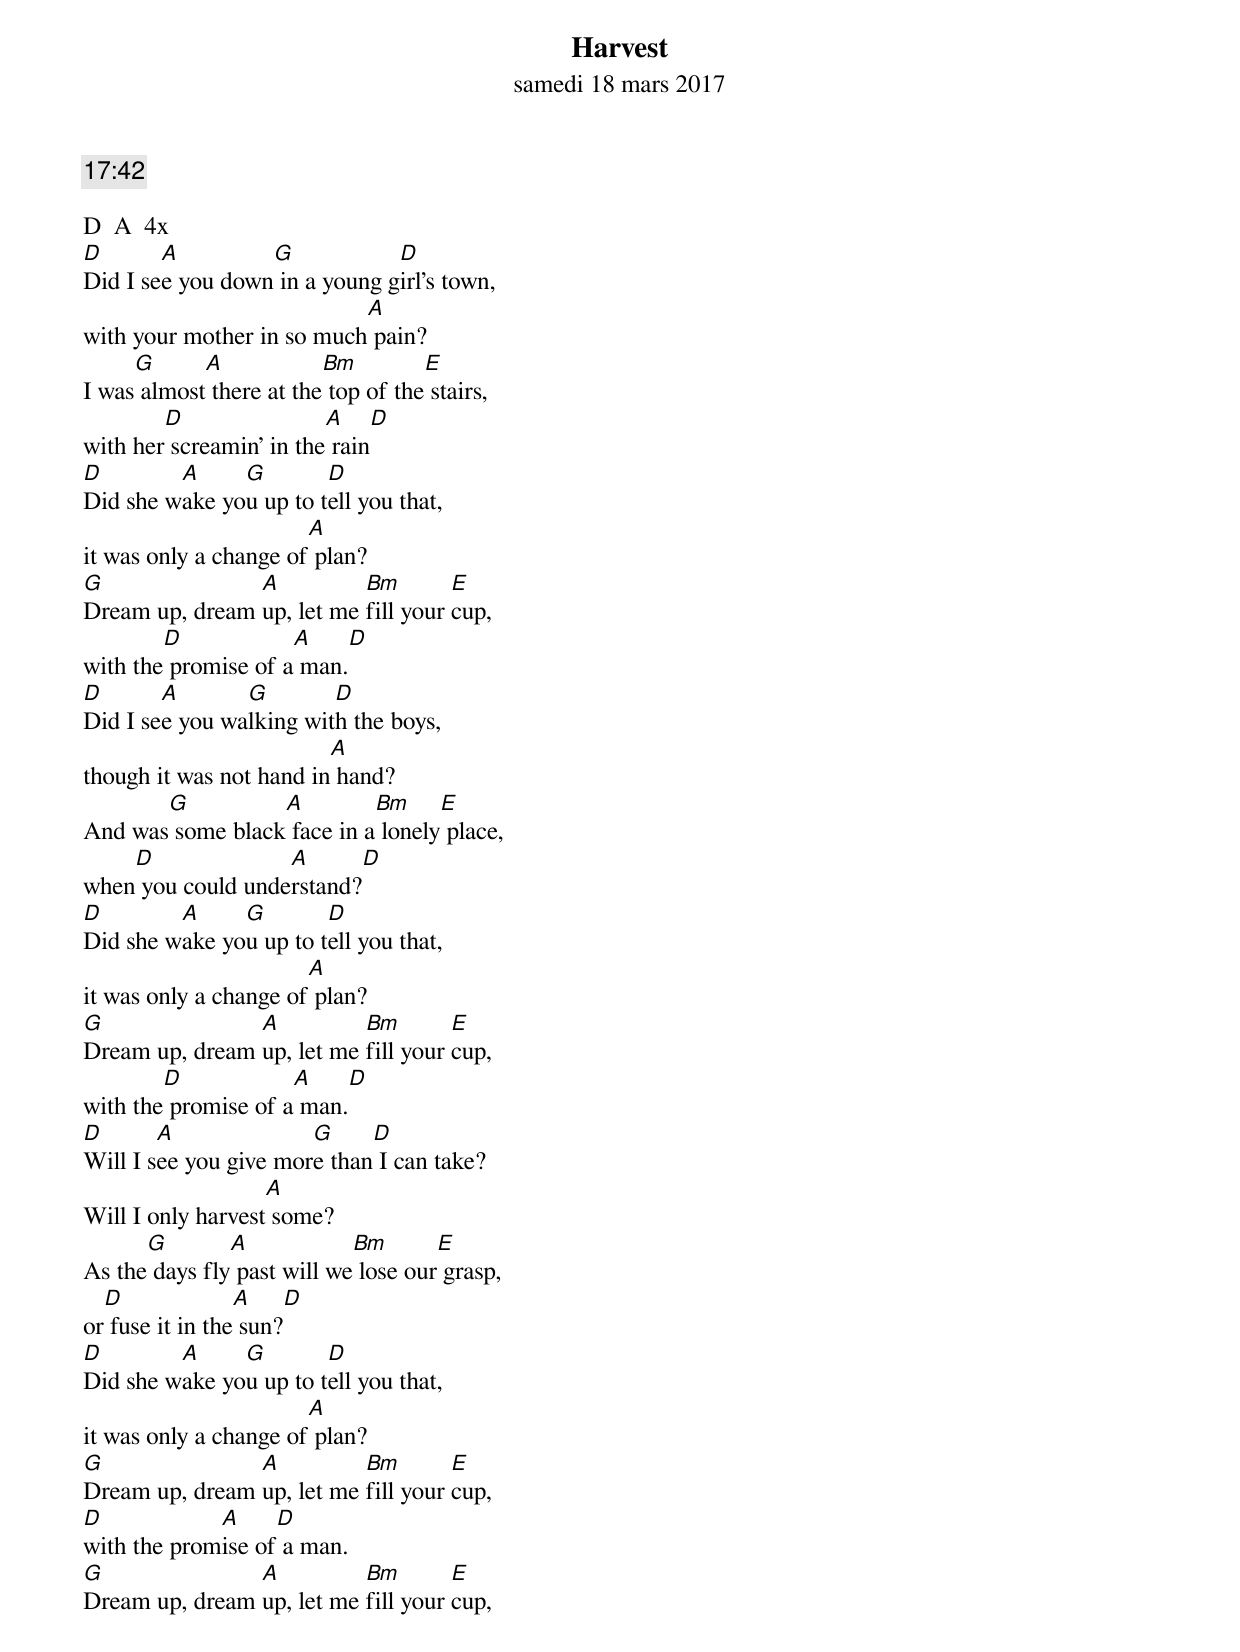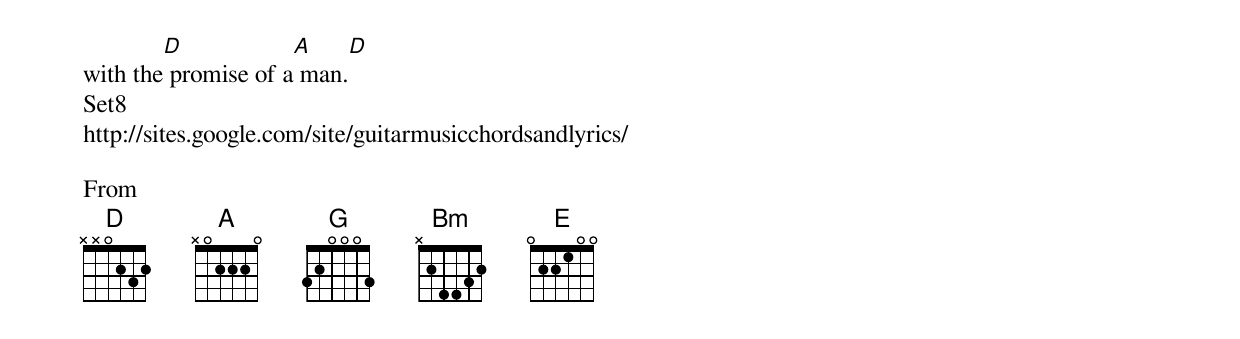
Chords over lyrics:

Harvest
samedi 18 mars 2017
17:42

D  A  4x
D       A         G            D
Did I see you down in a young girl's town,
                           A
with your mother in so much pain?
     G      A            Bm         E
I was almost there at the top of the stairs,
        D                A    D
with her screamin' in the rain
D        A     G        D
Did she wake you up to tell you that,
                       A
it was only a change of plan?
G               A          Bm        E
Dream up, dream up, let me fill your cup,
        D            A    D
with the promise of a man.
D       A       G        D
Did I see you walking with the boys,
                         A
though it was not hand in hand?
       G          A         Bm     E
And was some black face in a lonely place,
    D              A      D
when you could understand?
D        A     G        D
Did she wake you up to tell you that,
                       A
it was only a change of plan?
G               A          Bm        E
Dream up, dream up, let me fill your cup,
        D            A     D
with the promise of a man.
D       A              G     D
Will I see you give more than I can take?
                   A
Will I only harvest some?
      G        A            Bm       E
As the days fly past will we lose our grasp,
  D              A     D
or fuse it in the sun?
D        A     G        D
Did she wake you up to tell you that,
                       A
it was only a change of plan?
G               A          Bm        E
Dream up, dream up, let me fill your cup,
D            A     D
with the promise of a man.
G               A          Bm        E
Dream up, dream up, let me fill your cup,
        D            A     D
with the promise of a man.
Set8
http://sites.google.com/site/guitarmusicchordsandlyrics/

From <https://tabs.ultimate-guitar.com/n/neil_young/harvest_ver2_crd.htm>
